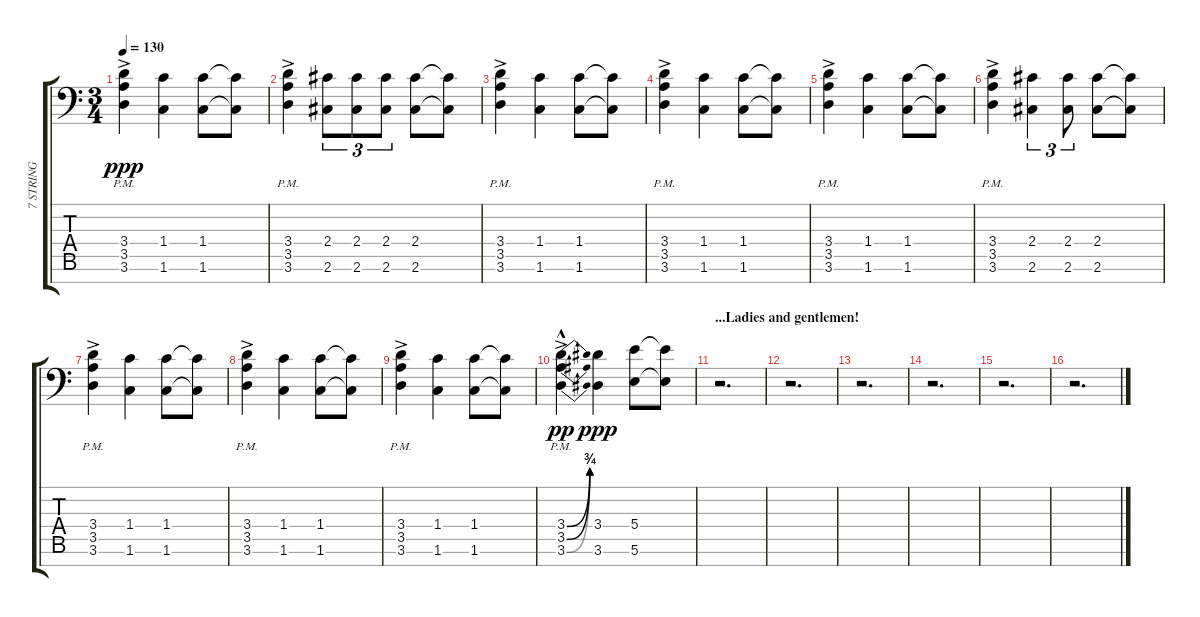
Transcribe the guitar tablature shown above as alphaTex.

\track ("7 STRING" "7 STRING") {instrument distortionguitar}
\staff {score tabs}
\tuning (Eb4 B3 Gb3 B2 Gb2 B1 Gb1) {hide}
\ts (3 4)
\tempo 130
\clef f4
\ks c
(3.4{pm} 3.5{pm} 3.6{ac pm}).4{dy ppp} (1.4 1.6).4 (1.4 1.6).8 (1.4{t} 1.6{t}).8 |
(3.4{pm} 3.5{pm} 3.6{ac pm}).4 (2.4 2.6).8{tu (3 2)} (2.4 2.6).8{tu (3 2)} (2.4 2.6).8{tu (3 2)} (2.4 2.6).8 (2.4{t} 2.6{t}).8 |
(3.4{pm} 3.5{pm} 3.6{ac pm}).4 (1.4 1.6).4 (1.4 1.6).8 (1.4{t} 1.6{t}).8 |
(3.4{pm} 3.5{pm} 3.6{ac pm}).4 (1.4 1.6).4 (1.4 1.6).8 (1.4{t} 1.6{t}).8 |
(3.4{pm} 3.5{pm} 3.6{ac pm}).4 (1.4 1.6).4 (1.4 1.6).8 (1.4{t} 1.6{t}).8 |
(3.4{pm} 3.5{pm} 3.6{ac pm}).4 (2.4 2.6).4{tu (3 2)} (2.4 2.6).8{tu (3 2)} (2.4 2.6).8 (2.4{t} 2.6{t}).8 |
(3.4{pm} 3.5{pm} 3.6{ac pm}).4 (1.4 1.6).4 (1.4 1.6).8 (1.4{t} 1.6{t}).8 |
(3.4{pm} 3.5{pm} 3.6{ac pm}).4 (1.4 1.6).4 (1.4 1.6).8 (1.4{t} 1.6{t}).8 |
(3.4{pm} 3.5{pm} 3.6{ac pm}).4 (1.4 1.6).4 (1.4 1.6).8 (1.4{t} 1.6{t}).8 |
(3.4{be (bend 0 0 60 3) pm} 3.5{be (bend 0 0 60 3) ac pm} 3.6{be (bend 0 0 60 3) hac pm}).4{dy pp} (3.4 3.6).4{dy ppp} (5.4 5.6).8 (5.4{t} 5.6{t}).8 |
\section ("" "...Ladies and gentlemen!")
r.2{d} |
r.2{d} |
r.2{d} |
r.2{d} |
r.2{d} |
r.2{d}
